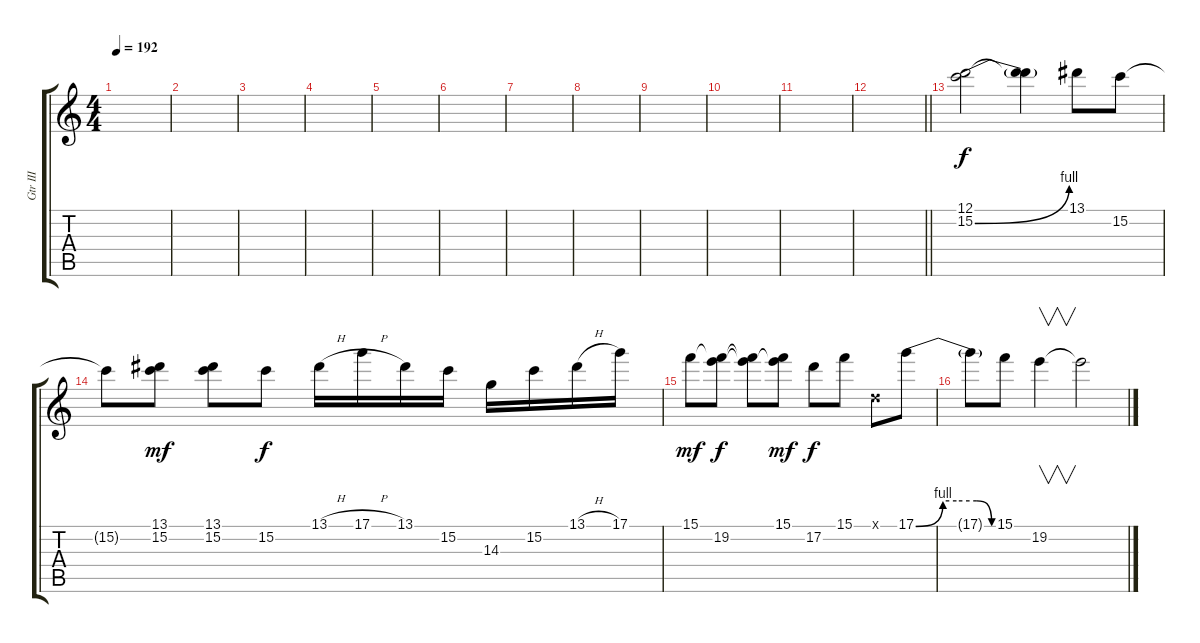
\track ("Gtr III" "Gtr III") {instrument overdrivenguitar}
\staff {score tabs}
\tuning (D4 A3 F3 C3 G2 C2) {hide}
\ts (4 4)
\tempo 192
\clef g2
\ks c
|
|
|
|
|
|
|
|
|
|
|
\barLineRight lightlight
|
(12.1 15.2{be (bend 0 0 60 4)}).2 (12.1{t} 15.2{t}).4 13.1.8 15.2.8 |
15.2{t}.8 (13.1 15.2).8{dy mf} (13.1 15.2).8 15.2.8{dy f} 13.1{h}.16 17.1{h}.16 13.1.16 15.2.16 14.3.16 15.2.16 13.1{h}.16 17.1.16 |
15.1.8{dy mf} (15.1{t} 19.2).8{dy f} (15.1{t} 19.2{t}).8 (15.1 19.2{t}).8{dy mf} 17.2.8{dy f} 15.1.8 0.1{x}.8 17.1{be (custom 0 0 20 4 30 4 45 4 56 0 60 0)}.8 |
17.1{t}.8 15.1.8 19.2.4{v} 19.2{t}.2
